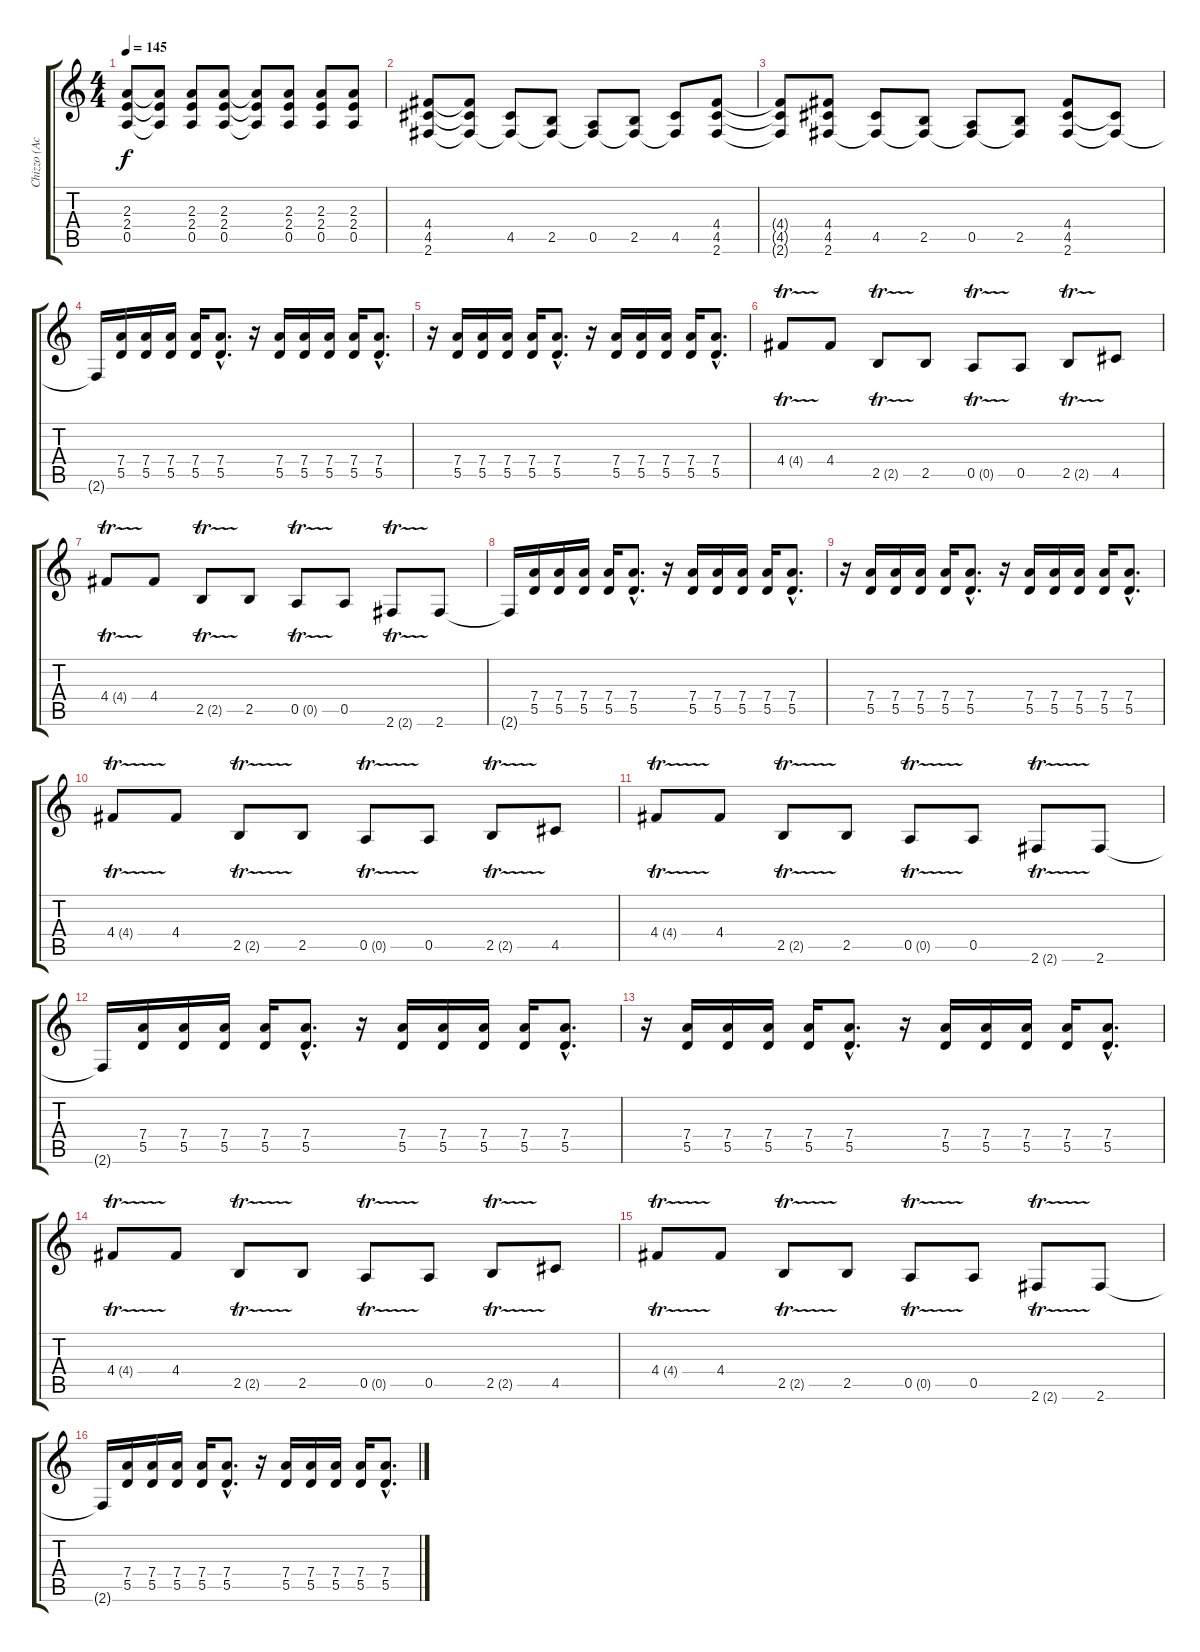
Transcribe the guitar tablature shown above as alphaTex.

\track ("Chizzo (Acomp)" "Chizzo (Ac") {instrument distortionguitar}
\staff {score tabs}
\tuning (E4 B3 G3 D3 A2 E2) {hide}
\ts (4 4)
\tempo 145
\clef g2
\ks c
(2.3 2.4 0.5).8{dy f} (2.3{t} 2.4{t} 0.5{t}).8 (2.3 2.4 0.5).8 (2.3 2.4 0.5).8 (2.3{t} 2.4{t} 0.5{t}).8 (2.3 2.4 0.5).8 (2.3 2.4 0.5).8 (2.3 2.4 0.5).8 |
(4.4 4.5 2.6).8 (4.4{t} 4.5{t} 2.6{t}).8 (4.5 2.6{t}).8 (2.5 2.6{t}).8 (0.5 2.6{t}).8 (2.5 2.6{t}).8 (4.5 2.6{t}).8 (4.4 4.5 2.6).8 |
(4.4{t} 4.5{t} 2.6{t}).8 (4.4 4.5 2.6).8 (4.5 2.6{t}).8 (2.5 2.6{t}).8 (0.5 2.6{t}).8 (2.5 2.6{t}).8 (4.4 4.5 2.6).8 (4.5{t} 2.6{t}).8 |
2.6{t}.16 (7.4 5.5).16 (7.4 5.5).16 (7.4 5.5).16 (7.4 5.5).16 (7.4{hac} 5.5{hac}).8{d} r.16 (7.4 5.5).16 (7.4 5.5).16 (7.4 5.5).16 (7.4 5.5).16 (7.4{hac} 5.5{hac}).8{d} |
r.16 (7.4 5.5).16 (7.4 5.5).16 (7.4 5.5).16 (7.4 5.5).16 (7.4{hac} 5.5{hac}).8{d} r.16 (7.4 5.5).16 (7.4 5.5).16 (7.4 5.5).16 (7.4 5.5).16 (7.4{hac} 5.5{hac}).8{d} |
4.4{tr (4 16)}.8 4.4.8 2.5{tr (2 16)}.8 2.5.8 0.5{tr (0 16)}.8 0.5.8 2.5{tr (2 16)}.8 4.5.8 |
4.4{tr (4 16)}.8 4.4.8 2.5{tr (2 16)}.8 2.5.8 0.5{tr (0 16)}.8 0.5.8 2.6{tr (2 16)}.8 2.6.8 |
2.6{t}.16 (7.4 5.5).16 (7.4 5.5).16 (7.4 5.5).16 (7.4 5.5).16 (7.4{hac} 5.5{hac}).8{d} r.16 (7.4 5.5).16 (7.4 5.5).16 (7.4 5.5).16 (7.4 5.5).16 (7.4{hac} 5.5{hac}).8{d} |
r.16 (7.4 5.5).16 (7.4 5.5).16 (7.4 5.5).16 (7.4 5.5).16 (7.4{hac} 5.5{hac}).8{d} r.16 (7.4 5.5).16 (7.4 5.5).16 (7.4 5.5).16 (7.4 5.5).16 (7.4{hac} 5.5{hac}).8{d} |
4.4{tr (4 16)}.8 4.4.8 2.5{tr (2 16)}.8 2.5.8 0.5{tr (0 16)}.8 0.5.8 2.5{tr (2 16)}.8 4.5.8 |
4.4{tr (4 16)}.8 4.4.8 2.5{tr (2 16)}.8 2.5.8 0.5{tr (0 16)}.8 0.5.8 2.6{tr (2 16)}.8 2.6.8 |
2.6{t}.16 (7.4 5.5).16 (7.4 5.5).16 (7.4 5.5).16 (7.4 5.5).16 (7.4{hac} 5.5{hac}).8{d} r.16 (7.4 5.5).16 (7.4 5.5).16 (7.4 5.5).16 (7.4 5.5).16 (7.4{hac} 5.5{hac}).8{d} |
r.16 (7.4 5.5).16 (7.4 5.5).16 (7.4 5.5).16 (7.4 5.5).16 (7.4{hac} 5.5{hac}).8{d} r.16 (7.4 5.5).16 (7.4 5.5).16 (7.4 5.5).16 (7.4 5.5).16 (7.4{hac} 5.5{hac}).8{d} |
4.4{tr (4 16)}.8 4.4.8 2.5{tr (2 16)}.8 2.5.8 0.5{tr (0 16)}.8 0.5.8 2.5{tr (2 16)}.8 4.5.8 |
4.4{tr (4 16)}.8 4.4.8 2.5{tr (2 16)}.8 2.5.8 0.5{tr (0 16)}.8 0.5.8 2.6{tr (2 16)}.8 2.6.8 |
2.6{t}.16 (7.4 5.5).16 (7.4 5.5).16 (7.4 5.5).16 (7.4 5.5).16 (7.4{hac} 5.5{hac}).8{d} r.16 (7.4 5.5).16 (7.4 5.5).16 (7.4 5.5).16 (7.4 5.5).16 (7.4{hac} 5.5{hac}).8{d}
